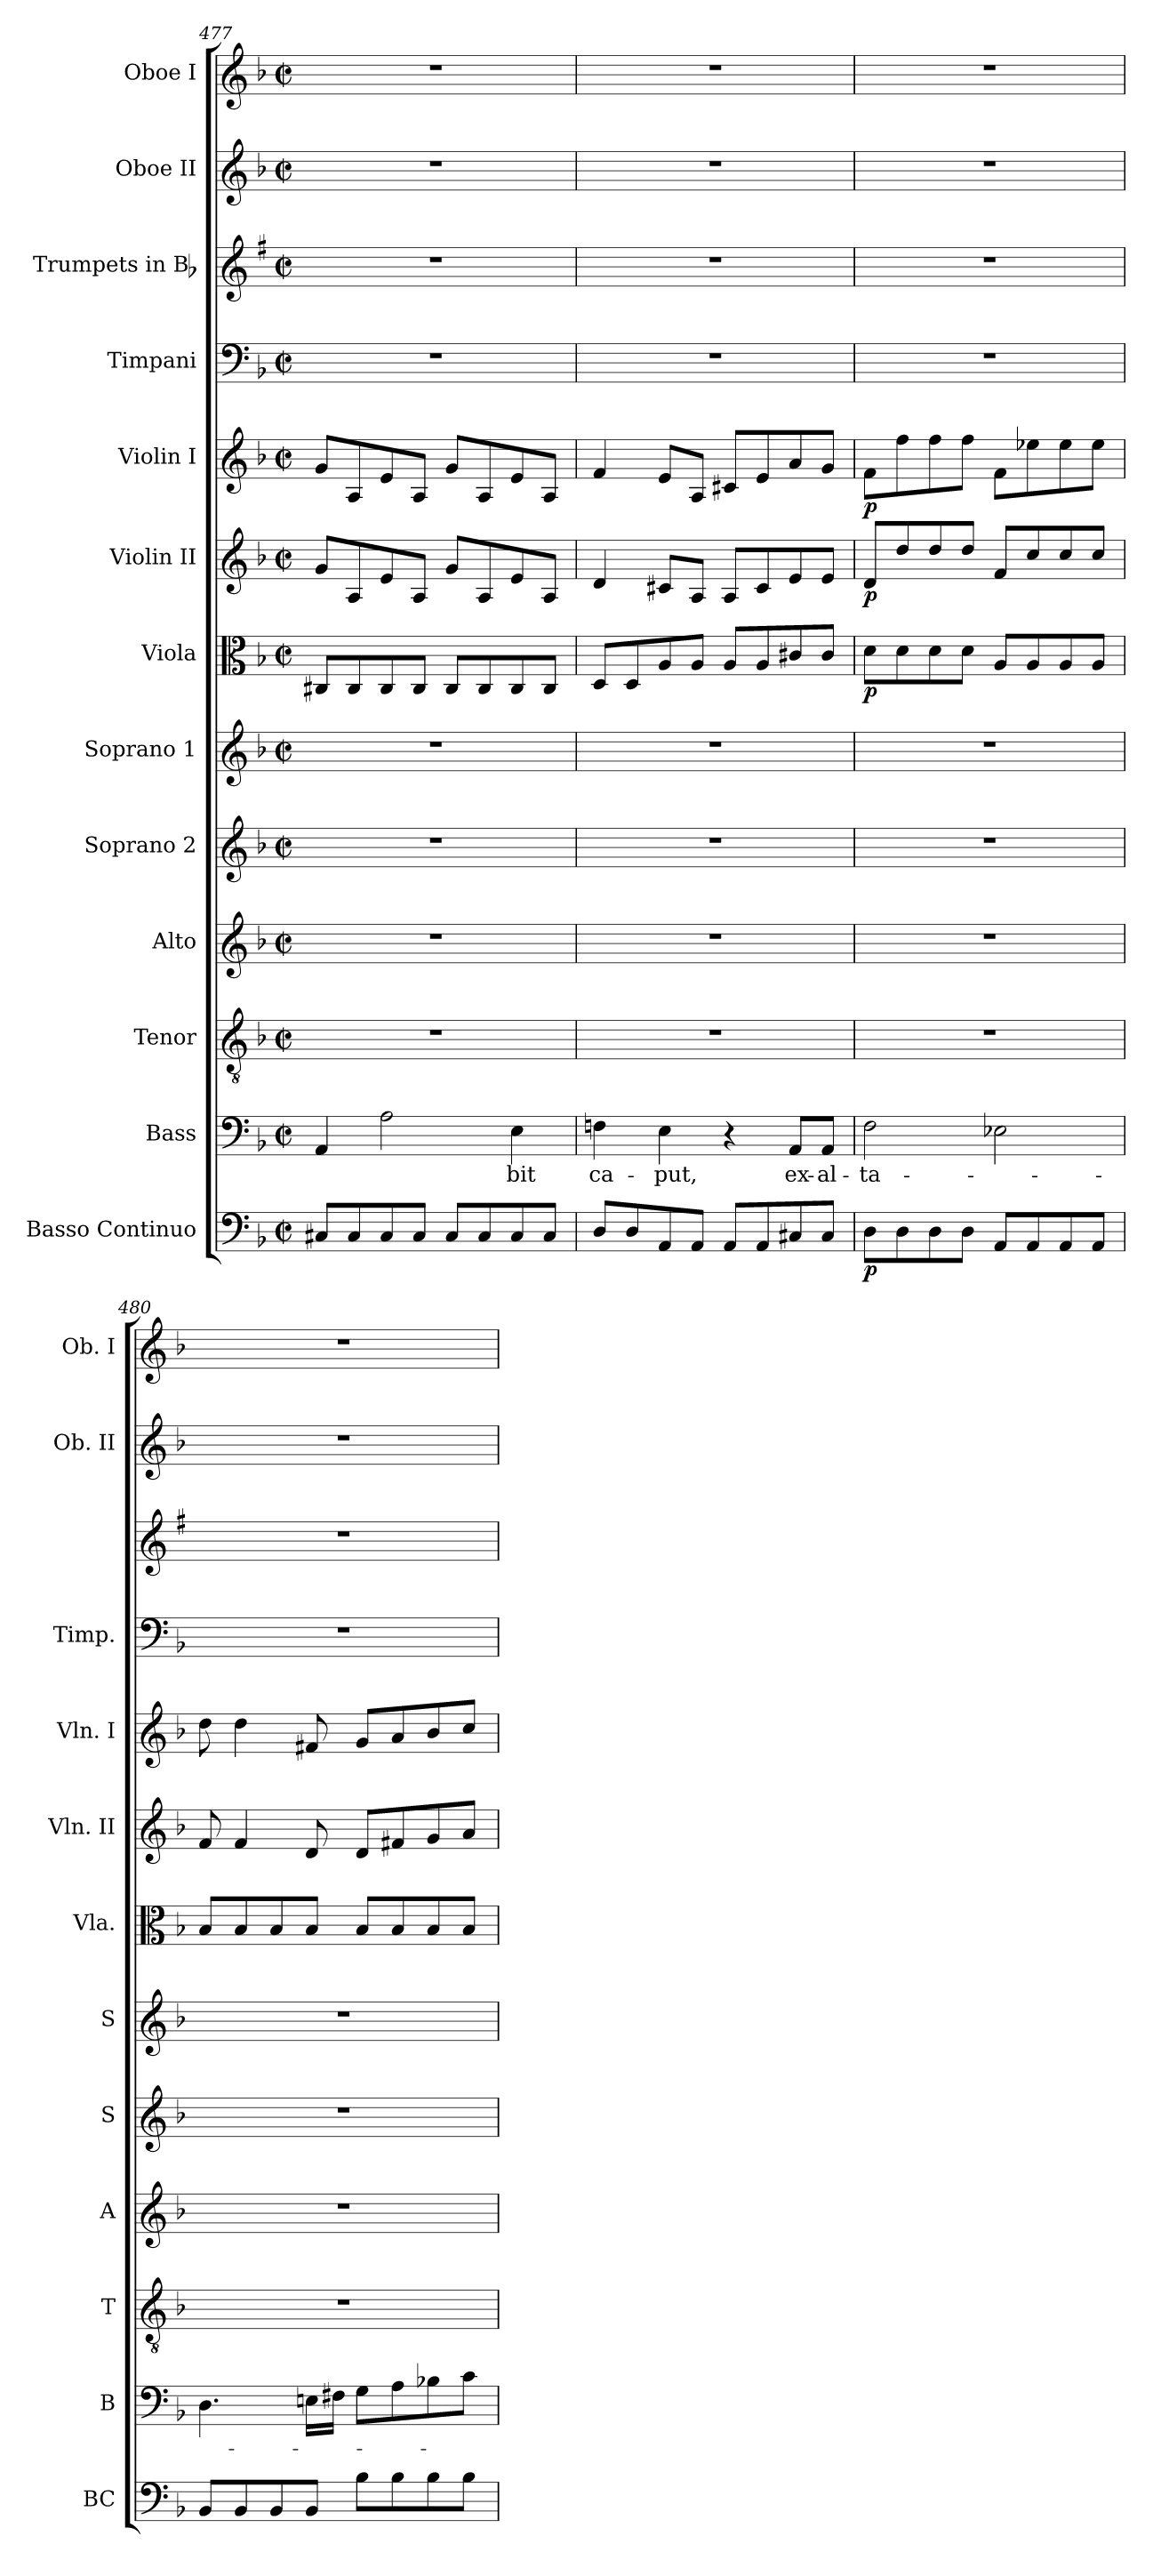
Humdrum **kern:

**kern	**dynam	**kern	**text	**kern	**kern	**kern	**kern	**kern	**dynam	**kern	**dynam	**kern	**dynam	**kern	**kern	**kern	**kern
*part13	*part13	*part12	*part12	*part11	*part10	*part9	*part8	*part7	*part7	*part6	*part6	*part5	*part5	*part4	*part3	*part2	*part1
*staff13	*staff13	*staff12	*staff12	*staff11	*staff10	*staff9	*staff8	*staff7	*staff7	*staff6	*staff6	*staff5	*staff5	*staff4	*staff3	*staff2	*staff1
*I"Basso Continuo	*	*I"Bass	*	*I"Tenor	*I"Alto	*I"Soprano 2	*I"Soprano 1	*I"Viola	*	*I"Violin II	*	*I"Violin I	*	*I"Timpani	*I"Trumpets in Bb	*I"Oboe II	*I"Oboe I
*I'BC	*	*I'B	*	*I'T	*I'A	*I'S	*I'S	*I'Vla.	*	*I'Vln. II	*	*I'Vln. I	*	*I'Timp.	*	*I'Ob. II	*I'Ob. I
*clefF4	*	*clefF4	*	*clefGv2	*clefG2	*clefG2	*clefG2	*clefC3	*	*clefG2	*	*clefG2	*	*clefF4	*clefG2	*clefG2	*clefG2
*	*	*	*	*	*	*	*	*	*	*	*	*	*	*	*ITrd1c2	*	*
*k[b-]	*	*k[b-]	*	*k[b-]	*k[b-]	*k[b-]	*k[b-]	*k[b-]	*	*k[b-]	*	*k[b-]	*	*k[b-]	*k[b-]	*k[b-]	*k[b-]
*F:	*	*F:	*	*F:	*F:	*F:	*F:	*F:	*	*F:	*	*F:	*	*F:	*F:	*F:	*F:
*M2/2	*	*M2/2	*	*M2/2	*M2/2	*M2/2	*M2/2	*M2/2	*	*M2/2	*	*M2/2	*	*M2/2	*M2/2	*M2/2	*M2/2
*met(c|)	*	*met(c|)	*	*met(c|)	*met(c|)	*met(c|)	*met(c|)	*met(c|)	*	*met(c|)	*	*met(c|)	*	*met(c|)	*met(c|)	*met(c|)	*met(c|)
=477	=477	=477	=477	=477	=477	=477	=477	=477	=477	=477	=477	=477	=477	=477	=477	=477	=477
8C#X/L	.	4AA/	.	1r	1r	1r	1r	8C#X/L	.	8g/L	.	8g/L	.	1r	1r	1r	1r
8C#/	.	.	.	.	.	.	.	8C#/	.	8A/	.	8A/	.	.	.	.	.
8C#/	.	2A\	.	.	.	.	.	8C#/	.	8e/	.	8e/	.	.	.	.	.
8C#/J	.	.	.	.	.	.	.	8C#/J	.	8A/J	.	8A/J	.	.	.	.	.
8C#/L	.	.	.	.	.	.	.	8C#/L	.	8g/L	.	8g/L	.	.	.	.	.
8C#/	.	.	.	.	.	.	.	8C#/	.	8A/	.	8A/	.	.	.	.	.
!	!	!	!LO:LY:b	!	!	!	!	!	!	!	!	!	!	!	!	!	!
8C#/	.	4E\	-bit	.	.	.	.	8C#/	.	8e/	.	8e/	.	.	.	.	.
8C#/J	.	.	.	.	.	.	.	8C#/J	.	8A/J	.	8A/J	.	.	.	.	.
=478	=478	=478	=478	=478	=478	=478	=478	=478	=478	=478	=478	=478	=478	=478	=478	=478	=478
!	!	!	!LO:LY:b	!	!	!	!	!	!	!	!	!	!	!	!	!	!
8D/L	.	4Fn\	ca-	1r	1r	1r	1r	8D/L	.	4d/	.	4f/	.	1r	1r	1r	1r
8D/	.	.	.	.	.	.	.	8D/	.	.	.	.	.	.	.	.	.
!	!	!	!LO:LY:b	!	!	!	!	!	!	!	!	!	!	!	!	!	!
8AA/	.	4E\	-put,	.	.	.	.	8A/	.	8c#X/L	.	8e/L	.	.	.	.	.
8AA/J	.	.	.	.	.	.	.	8A/J	.	8A/J	.	8A/J	.	.	.	.	.
8AA/L	.	4r	.	.	.	.	.	8A/L	.	8A/L	.	8c#X/L	.	.	.	.	.
8AA/	.	.	.	.	.	.	.	8A/	.	8c#/	.	8e/	.	.	.	.	.
!	!	!	!LO:LY:b	!	!	!	!	!	!	!	!	!	!	!	!	!	!
8C#X/	.	8AA/L	ex-	.	.	.	.	8c#X/	.	8e/	.	8a/	.	.	.	.	.
!	!	!	!LO:LY:b	!	!	!	!	!	!	!	!	!	!	!	!	!	!
8C#/J	.	8AA/J	-al-	.	.	.	.	8c#/J	.	8e/J	.	8g/J	.	.	.	.	.
!!LO:PB:g=z
=479	=479	=479	=479	=479	=479	=479	=479	=479	=479	=479	=479	=479	=479	=479	=479	=479	=479
!	!LO:DY:b	!	!LO:LY:b	!	!	!	!	!	!LO:DY:b	!	!LO:DY:b	!	!LO:DY:b	!	!	!	!
8D\L	p	2F\	-ta-	1r	1r	1r	1r	8d\L	p	8d/L	p	8f\L	p	1r	1r	1r	1r
8D\	.	.	.	.	.	.	.	8d\	.	8dd/	.	8ff\	.	.	.	.	.
8D\	.	.	.	.	.	.	.	8d\	.	8dd/	.	8ff\	.	.	.	.	.
8D\J	.	.	.	.	.	.	.	8d\J	.	8dd/J	.	8ff\J	.	.	.	.	.
8AA/L	.	2E-X\	.	.	.	.	.	8A/L	.	8f/L	.	8f\L	.	.	.	.	.
8AA/	.	.	.	.	.	.	.	8A/	.	8cc/	.	8ee-X\	.	.	.	.	.
8AA/	.	.	.	.	.	.	.	8A/	.	8cc/	.	8ee-\	.	.	.	.	.
8AA/J	.	.	.	.	.	.	.	8A/J	.	8cc/J	.	8ee-\J	.	.	.	.	.
=480	=480	=480	=480	=480	=480	=480	=480	=480	=480	=480	=480	=480	=480	=480	=480	=480	=480
8BB-/L	.	4.D\	.	1r	1r	1r	1r	8B-/L	.	8f/	.	8dd\	.	1r	1r	1r	1r
8BB-/	.	.	.	.	.	.	.	8B-/	.	4f/	.	4dd\	.	.	.	.	.
8BB-/	.	.	.	.	.	.	.	8B-/	.	.	.	.	.	.	.	.	.
8BB-/J	.	16En\LL	.	.	.	.	.	8B-/J	.	8d/	.	8f#X/	.	.	.	.	.
.	.	16F#X\JJ	.	.	.	.	.	.	.	.	.	.	.	.	.	.	.
8B-\L	.	8G\L	.	.	.	.	.	8B-/L	.	8d/L	.	8g/L	.	.	.	.	.
8B-\	.	8A\	.	.	.	.	.	8B-/	.	8f#X/	.	8a/	.	.	.	.	.
8B-\	.	8B-X\	.	.	.	.	.	8B-/	.	8g/	.	8b-/	.	.	.	.	.
8B-\J	.	8c\J	.	.	.	.	.	8B-/J	.	8a/J	.	8cc/J	.	.	.	.	.
=	=	=	=	=	=	=	=	=	=	=	=	=	=	=	=	=	=
*-	*-	*-	*-	*-	*-	*-	*-	*-	*-	*-	*-	*-	*-	*-	*-	*-	*-
